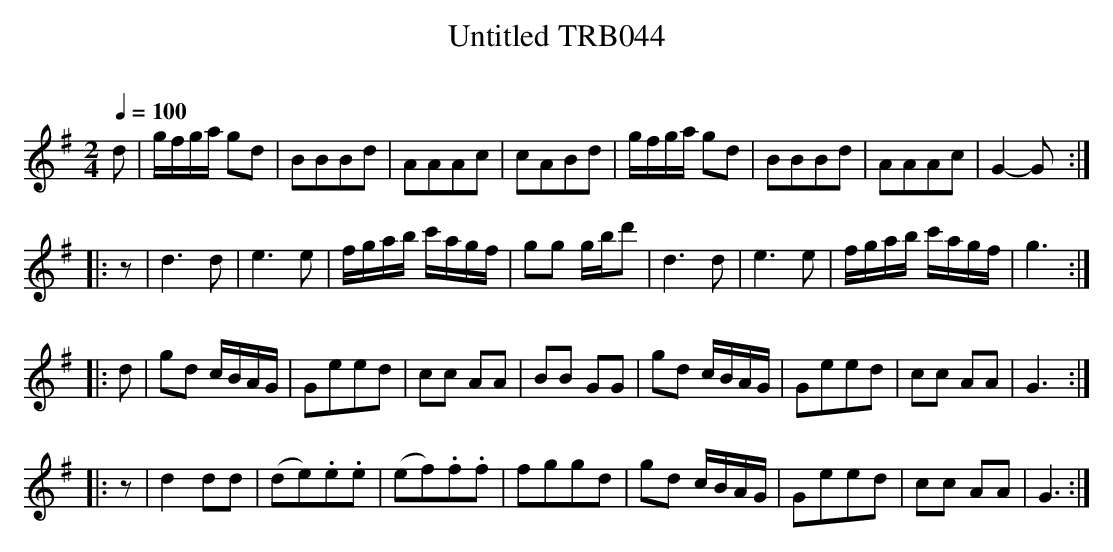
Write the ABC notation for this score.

X:1
T:Untitled TRB044
Q:1/4=100
L:1/8
M:2/4
O:
K:G
d | g/f/g/a/ gd | BBBd | AAAc | cABd | g/f/g/a/ gd | BBBd | AAAc | G2- G :|
|:z | d3 d | e3 e | f/g/a/b/ c'/a/g/f/ | gg g/b/d' | d3 d | e3 e | f/g/a/b/ c'/a/g/f/ | g3 :|
|:d | gd c/B/A/G/ | Geed | cc AA | BB GG | gd c/B/A/G/ | Geed | cc AA | G3 :|
|:z | d2 dd | (de).e.e | (ef).f.f | fggd | gd c/B/A/G/ | Geed | cc AA | G3 :|
